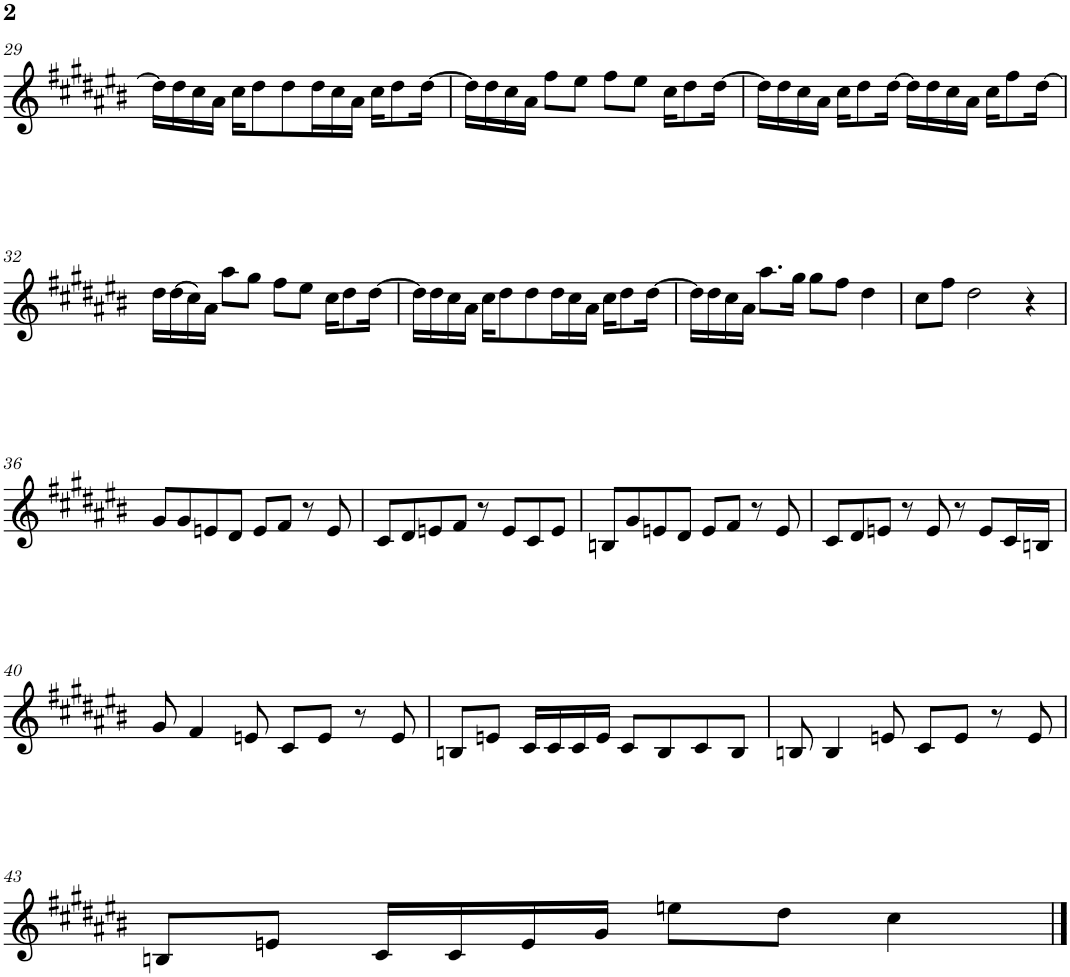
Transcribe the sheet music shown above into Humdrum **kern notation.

**kern
*part1
*staff1
*I"Piano
*I'Pno.
!!LO:PB:g=z
*clefG2
*k[f#c#g#d#a#e#b#]
*M4/4
=29
16dd#\LL]
16dd#\
16cc#\
16a#\JJ
16cc#\KL
8dd#\
8dd#\
16dd#\L
16cc#\
16a#\JJ
16cc#\KL
8dd#\
[16dd#\Jk
=30
16dd#\LL]
16dd#\
16cc#\
16a#\JJ
8ff#\L
8ee#\J
8ff#\L
8ee#\J
16cc#\KL
8dd#\
[16dd#\Jk
=31
16dd#\LL]
16dd#\
16cc#\
16a#\JJ
16cc#\KL
8dd#\
[16dd#\Jk
16dd#\LL]
16dd#\
16cc#\
16a#\JJ
16cc#\KL
8ff#\
[16dd#\Jk
!!LO:LB:g=z
=32
16dd#\LL]
16dd#\
16cc#\
16a#\JJ
8aa#\L
8gg#\J
8ff#\L
8ee#\J
16cc#\KL
8dd#\
[16dd#\Jk
=33
16dd#\LL]
16dd#\
16cc#\
16a#\JJ
16cc#\KL
8dd#\
8dd#\
16dd#\L
16cc#\
16a#\JJ
16cc#\KL
8dd#\
[16dd#\Jk
=34
16dd#\LL]
16dd#\
16cc#\
16a#\JJ
8.aa#\L
16gg#\Jk
8gg#\L
8ff#\J
4dd#\
=35
8cc#\L
8ff#\J
2dd#\
4r
!!LO:LB:g=z
=36
8g#/L
8g#/
8en/
8d#/J
8e/L
8f#/J
8r
8e/
=37
8c#/L
8d#/
8en/
8f#/J
8r
8e/L
8c#/
8e/J
=38
8Bn/L
8g#/
8en/
8d#/J
8e/L
8f#/J
8r
8e/
=39
8c#/L
8d#/
8en/J
8r
8e/
8r
8e/L
16c#/L
16Bn/JJ
!!LO:LB:g=z
=40
8g#/
4f#/
8en/
8c#/L
8e/J
8r
8e/
=41
8Bn/L
8en/J
16c#/LL
16c#/
16c#/
16e/JJ
8c#/L
8B/
8c#/
8B/J
=42
8Bn/
4B/
8en/
8c#/L
8e/J
8r
8e/
!!LO:LB:g=z
=43
8Bn/L
8en/J
16c#/LL
16c#/
16e/
16g#/JJ
8een\L
8dd#\J
4cc#\
==
*-
